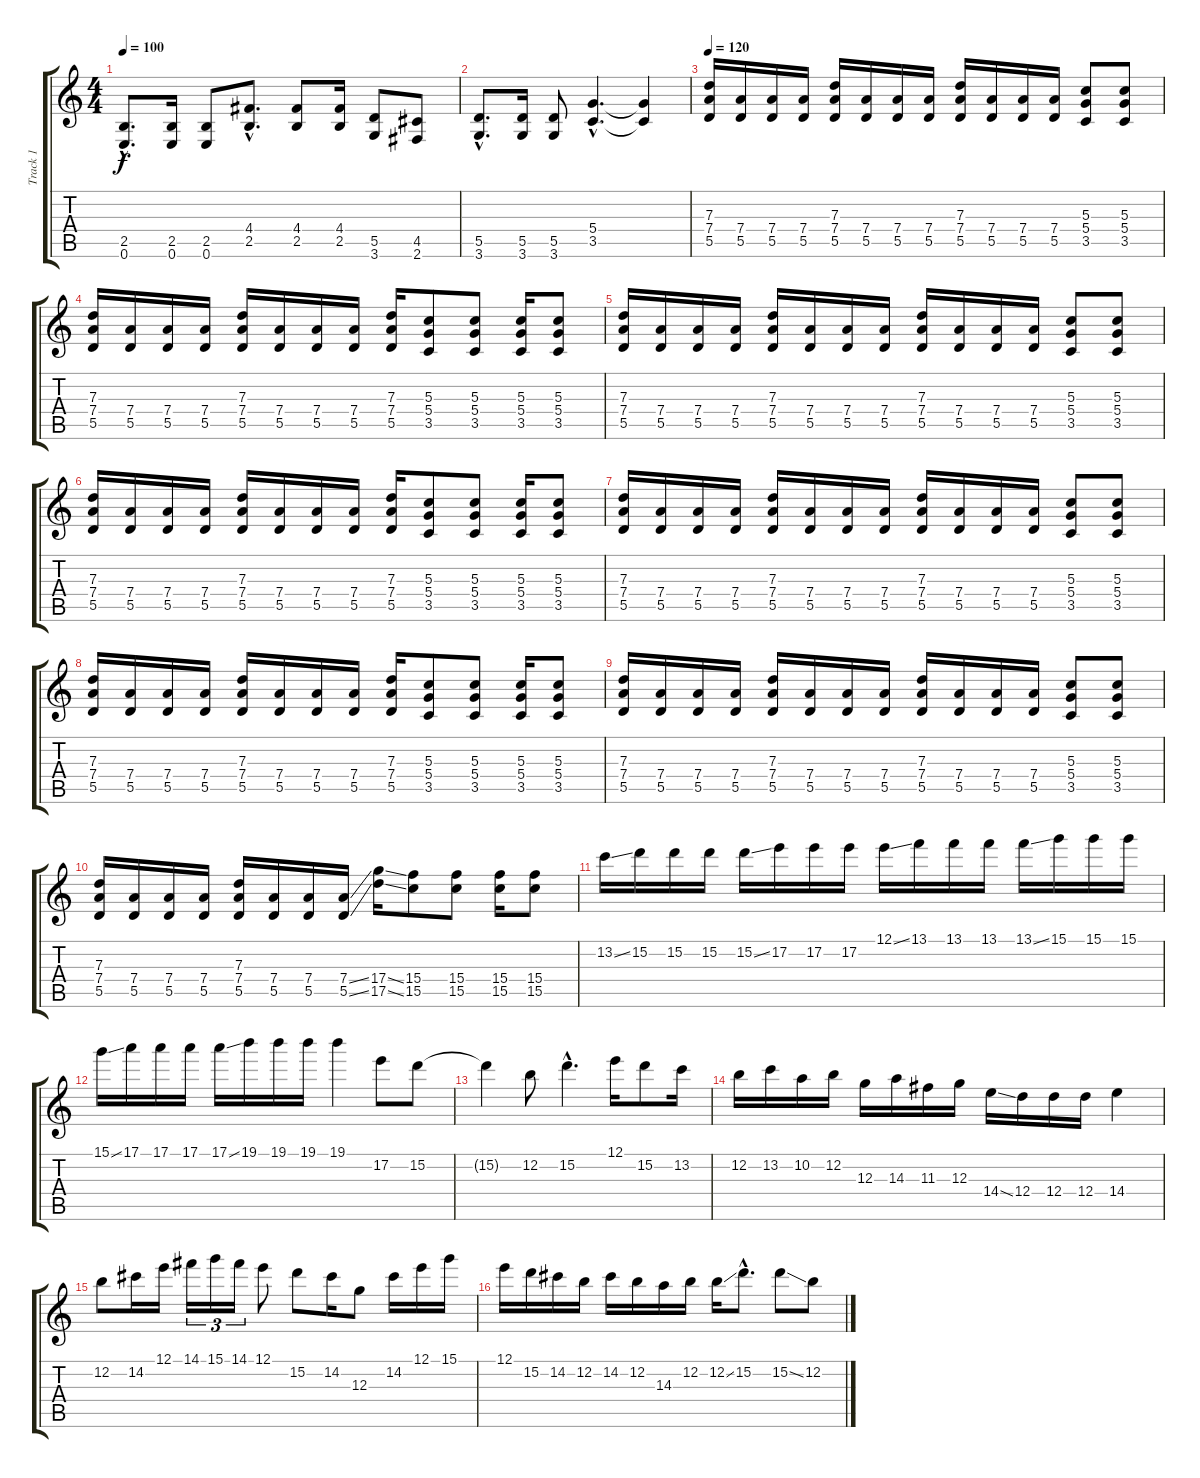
\track ("Track 1" "Track 1") {instrument acousticguitarsteel}
\staff {score tabs}
\tuning (E4 B3 G3 D3 A2 E2) {hide}
\ts (4 4)
\tempo 100
\clef g2
\ks c
(2.5{hac} 0.6{hac}).8{d dy f instrument distortionguitar} (2.5 0.6).16 (2.5 0.6).8 (4.4{hac} 2.5{hac}).8{d} (4.4 2.5).8 (4.4 2.5).16 (5.5 3.6).8 (4.5 2.6).8 |
(5.5{hac} 3.6{hac}).8{d} (5.5 3.6).16 (5.5 3.6).8 (5.4{hac} 3.5{hac}).4{d} (5.4{t} 3.5{t}).4 |
\tempo 120
(7.3 7.4 5.5).16{instrument distortionguitar} (7.4 5.5).16 (7.4 5.5).16 (7.4 5.5).16 (7.3 7.4 5.5).16 (7.4 5.5).16 (7.4 5.5).16 (7.4 5.5).16 (7.3 7.4 5.5).16 (7.4 5.5).16 (7.4 5.5).16 (7.4 5.5).16 (5.3 5.4 3.5).8 (5.3 5.4 3.5).8 |
(7.3 7.4 5.5).16 (7.4 5.5).16 (7.4 5.5).16 (7.4 5.5).16 (7.3 7.4 5.5).16 (7.4 5.5).16 (7.4 5.5).16 (7.4 5.5).16 (7.3 7.4 5.5).16 (5.3 5.4 3.5).8 (5.3 5.4 3.5).8 (5.3 5.4 3.5).16 (5.3 5.4 3.5).8 |
(7.3 7.4 5.5).16 (7.4 5.5).16 (7.4 5.5).16 (7.4 5.5).16 (7.3 7.4 5.5).16 (7.4 5.5).16 (7.4 5.5).16 (7.4 5.5).16 (7.3 7.4 5.5).16 (7.4 5.5).16 (7.4 5.5).16 (7.4 5.5).16 (5.3 5.4 3.5).8 (5.3 5.4 3.5).8 |
(7.3 7.4 5.5).16 (7.4 5.5).16 (7.4 5.5).16 (7.4 5.5).16 (7.3 7.4 5.5).16 (7.4 5.5).16 (7.4 5.5).16 (7.4 5.5).16 (7.3 7.4 5.5).16 (5.3 5.4 3.5).8 (5.3 5.4 3.5).8 (5.3 5.4 3.5).16 (5.3 5.4 3.5).8 |
(7.3 7.4 5.5).16 (7.4 5.5).16 (7.4 5.5).16 (7.4 5.5).16 (7.3 7.4 5.5).16 (7.4 5.5).16 (7.4 5.5).16 (7.4 5.5).16 (7.3 7.4 5.5).16 (7.4 5.5).16 (7.4 5.5).16 (7.4 5.5).16 (5.3 5.4 3.5).8 (5.3 5.4 3.5).8 |
(7.3 7.4 5.5).16 (7.4 5.5).16 (7.4 5.5).16 (7.4 5.5).16 (7.3 7.4 5.5).16 (7.4 5.5).16 (7.4 5.5).16 (7.4 5.5).16 (7.3 7.4 5.5).16 (5.3 5.4 3.5).8 (5.3 5.4 3.5).8 (5.3 5.4 3.5).16 (5.3 5.4 3.5).8 |
(7.3 7.4 5.5).16 (7.4 5.5).16 (7.4 5.5).16 (7.4 5.5).16 (7.3 7.4 5.5).16 (7.4 5.5).16 (7.4 5.5).16 (7.4 5.5).16 (7.3 7.4 5.5).16 (7.4 5.5).16 (7.4 5.5).16 (7.4 5.5).16 (5.3 5.4 3.5).8 (5.3 5.4 3.5).8 |
(7.3 7.4 5.5).16 (7.4 5.5).16 (7.4 5.5).16 (7.4 5.5).16 (7.3 7.4 5.5).16 (7.4 5.5).16 (7.4 5.5).16 (7.4{ss} 5.5{ss}).16 (17.4{ss} 17.5{ss}).16 (15.4 15.5).8 (15.4 15.5).8 (15.4 15.5).16 (15.4 15.5).8 |
13.2{ss}.16 15.2.16 15.2.16 15.2.16 15.2{ss}.16 17.2.16 17.2.16 17.2.16 12.1{ss}.16 13.1.16 13.1.16 13.1.16 13.1{ss}.16 15.1.16 15.1.16 15.1.16 |
15.1{ss}.16 17.1.16 17.1.16 17.1.16 17.1{ss}.16 19.1.16 19.1.16 19.1.16 19.1.4 17.2.8 15.2.8 |
15.2{t}.4 12.2.8 15.2{hac}.4{d} 12.1.16 15.2.8 13.2.16 |
12.2.16 13.2.16 10.2.16 12.2.16 12.3.16 14.3.16 11.3.16 12.3.16 14.4{ss}.16 12.4.16 12.4.16 12.4.16 14.4.4 |
12.2.8 14.2.16 12.1.16 14.1.16{tu (3 2)} 15.1.16{tu (3 2)} 14.1.16{tu (3 2)} 12.1.8 15.2.8 14.2.16 12.3.8 14.2.16 12.1.16 15.1.16 |
12.1.16 15.2.16 14.2.16 12.2.16 14.2.16 12.2.16 14.3.16 12.2.16 12.2{ss}.16 15.2{hac}.8{d} 15.2{ss}.8 12.2.8
